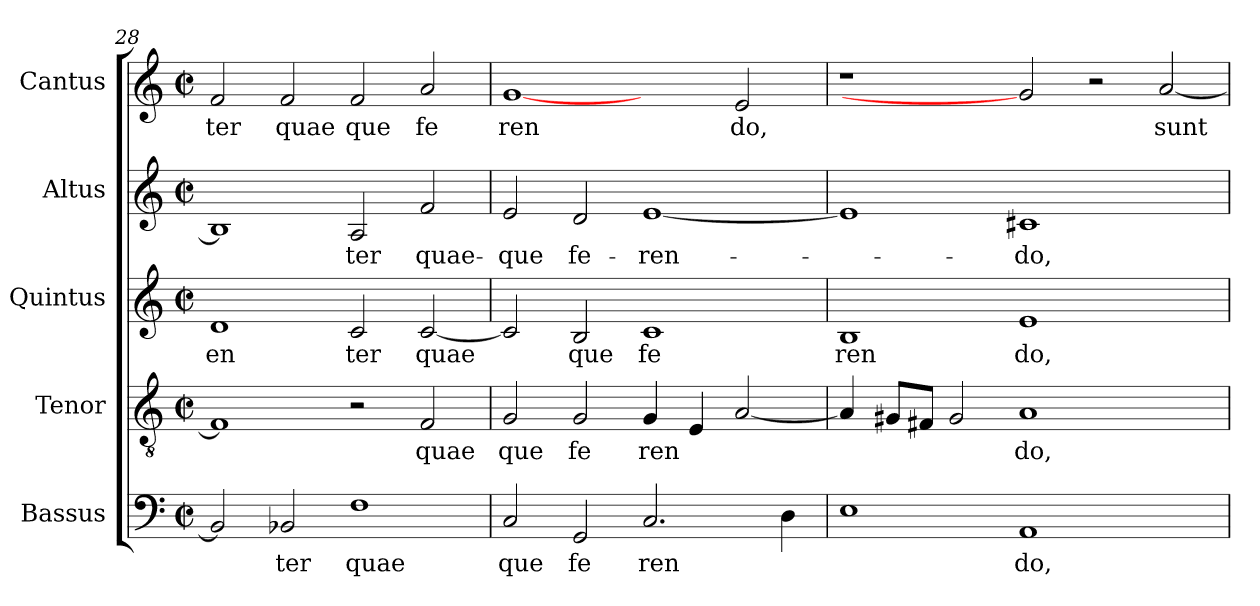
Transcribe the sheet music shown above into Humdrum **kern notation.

**kern	**text	**kern	**text	**kern	**text	**kern	**text	**kern	**text
*part5	*part5	*part4	*part4	*part3	*part3	*part2	*part2	*part1	*part1
*staff5	*staff5	*staff4	*staff4	*staff3	*staff3	*staff2	*staff2	*staff1	*staff1
*I"Bassus	*	*I"Tenor	*	*I"Quintus	*	*I"Altus	*	*I"Cantus	*
*clefF4	*	*clefGv2	*	*clefG2	*	*clefG2	*	*clefG2	*
*M2/2	*	*M2/2	*	*M2/2	*	*M2/2	*	*M2/2	*
*met(c|)	*	*met(c|)	*	*met(c|)	*	*met(c|)	*	*met(c|)	*
=28	=28	=28	=28	=28	=28	=28	=28	=28	=28
!	!	!	!	!	!LO:LY:b:cj	!	!	!	!LO:LY:b:cj
2BB-/]	.	1F]	.	1d	en	1B-]	.	2f/	ter
!	!LO:LY:b:cj	!	!	!	!	!	!	!	!LO:LY:b:cj
2BB-/	ter	.	.	.	.	.	.	2f/	quae
!	!LO:LY:b:cj	!	!	!	!LO:LY:b:cj	!	!LO:LY:b:cj	!	!LO:LY:b:cj
1F	quae	2r	.	2c/	ter	2A/	-ter	2f/	que
!	!	!	!LO:LY:b:cj	!	!LO:LY:b	!	!LO:LY:b:cj	!	!LO:LY:b:cj
.	.	2F/	quae	[<2c/	quae	2f/	quae-	2a/	fe
=29	=29	=29	=29	=29	=29	=29	=29	=29	=29
!	!LO:LY:b:cj	!	!LO:LY:b:cj	!	!	!	!LO:LY:b:cj	!	!LO:LY:b:cj
2C/	que	2G/	que	2c/]	.	2e/	-que	[1g	ren
!	!LO:LY:b:cj	!	!LO:LY:b:cj	!	!LO:LY:b:cj	!	!LO:LY:b:cj	!	!
2GG/	fe	2G/	fe	2B/	que	2d/	fe-	.	.
!	!LO:LY:b	!	!LO:LY:b	!	!LO:LY:b:cj	!	!LO:LY:b:cj	!	!
2.C/	ren	4G/	ren	1c	fe	[<1e	-ren-	2ryy	.
.	.	4E/	.	.	.	.	.	.	.
!	!	!	!	!	!	!	!	!	!LO:LY:b:cj
.	.	[<2A/	.	.	.	.	.	2e/	do,
4D\	.	.	.	.	.	.	.	.	.
=30	=30	=30	=30	=30	=30	=30	=30	=30	=30
!	!	!	!	!	!LO:LY:b:cj	!	!	!	!
1E	.	4A/]	.	1B	ren	1e]	.	1r	.
.	.	8G#/L	.	.	.	.	.	.	.
.	.	8F#/J	.	.	.	.	.	.	.
.	.	2G#/	.	.	.	.	.	.	.
!	!LO:LY:b:cj	!	!LO:LY:b:cj	!	!LO:LY:b:cj	!	!LO:LY:b:cj	!	!
1AA	do,	1A	do,	1e	do,-	1c#X	-do,	2g]	.
.	.	.	.	.	.	.	.	2r	.
!	!	!	!	!	!	!	!	!	!LO:LY:b
2ryy	.	2ryy	.	2ryy	.	2ryy	.	[<2a/	sunt
=	=	=	=	=	=	=	=	=	=
*-	*-	*-	*-	*-	*-	*-	*-	*-	*-
